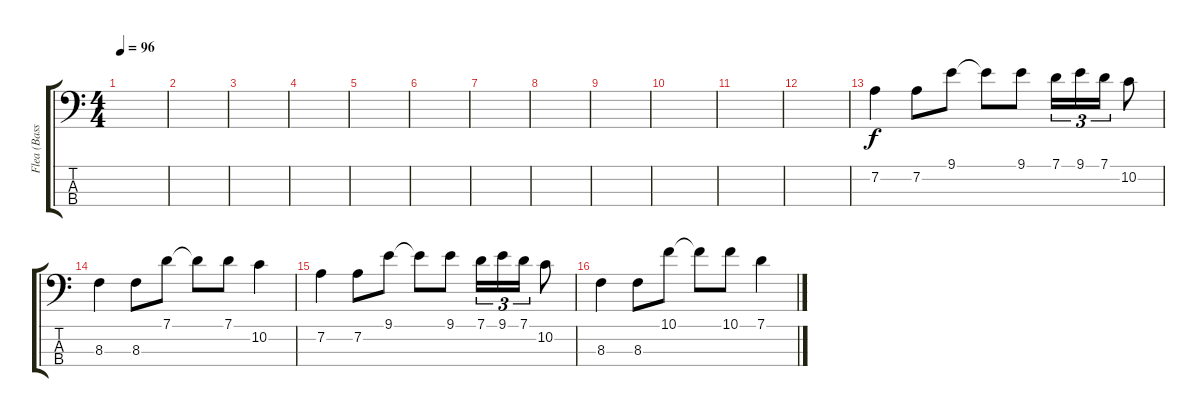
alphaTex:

\track ("Flea (Bass)" "Flea (Bass") {instrument acousticbass}
\staff {score tabs}
\tuning (G2 D2 A1 E1) {hide}
\ts (4 4)
\tempo 96
\clef f4
\ks c
|
|
|
|
|
|
|
|
|
|
|
|
7.2.4 7.2.8 9.1.8 9.1{t}.8 9.1.8 7.1.16{tu (3 2)} 9.1.16{tu (3 2)} 7.1.16{tu (3 2)} 10.2.8 |
8.3.4 8.3.8 7.1.8 7.1{t}.8 7.1.8 10.2.4 |
7.2.4 7.2.8 9.1.8 9.1{t}.8 9.1.8 7.1.16{tu (3 2)} 9.1.16{tu (3 2)} 7.1.16{tu (3 2)} 10.2.8 |
8.3.4 8.3.8 10.1.8 10.1{t}.8 10.1.8 7.1.4
